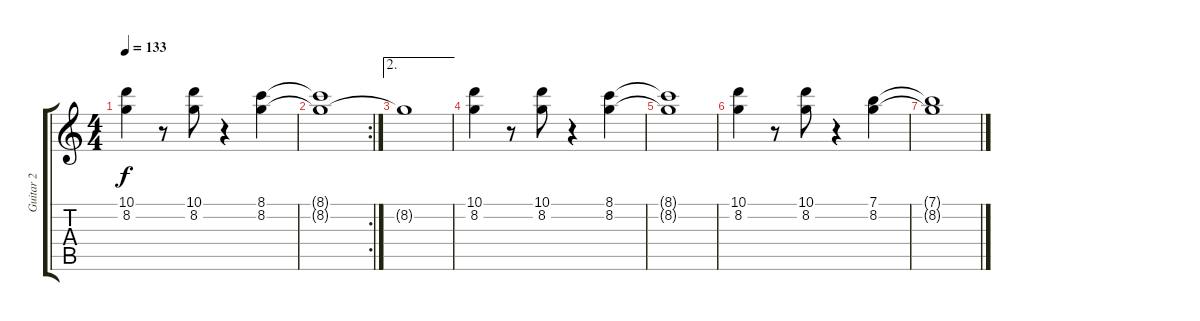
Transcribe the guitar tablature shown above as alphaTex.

\track ("Guitar 2" "Guitar 2") {instrument electricguitarclean}
\staff {score tabs}
\tuning (E4 B3 G3 D3 A2 E2) {hide}
\ts (4 4)
\tempo 133
\clef g2
\ks c
(10.1 8.2).4{dy f} r.8 (10.1 8.2).8 r.4 (8.1 8.2).4 |
\rc 2
(8.1{t} 8.2{t}).1 |
\ae 2
8.2{t}.1 |
(10.1 8.2).4 r.8 (10.1 8.2).8 r.4 (8.1 8.2).4 |
(8.1{t} 8.2{t}).1 |
(10.1 8.2).4 r.8 (10.1 8.2).8 r.4 (7.1 8.2).4 |
(7.1{t} 8.2{t}).1
